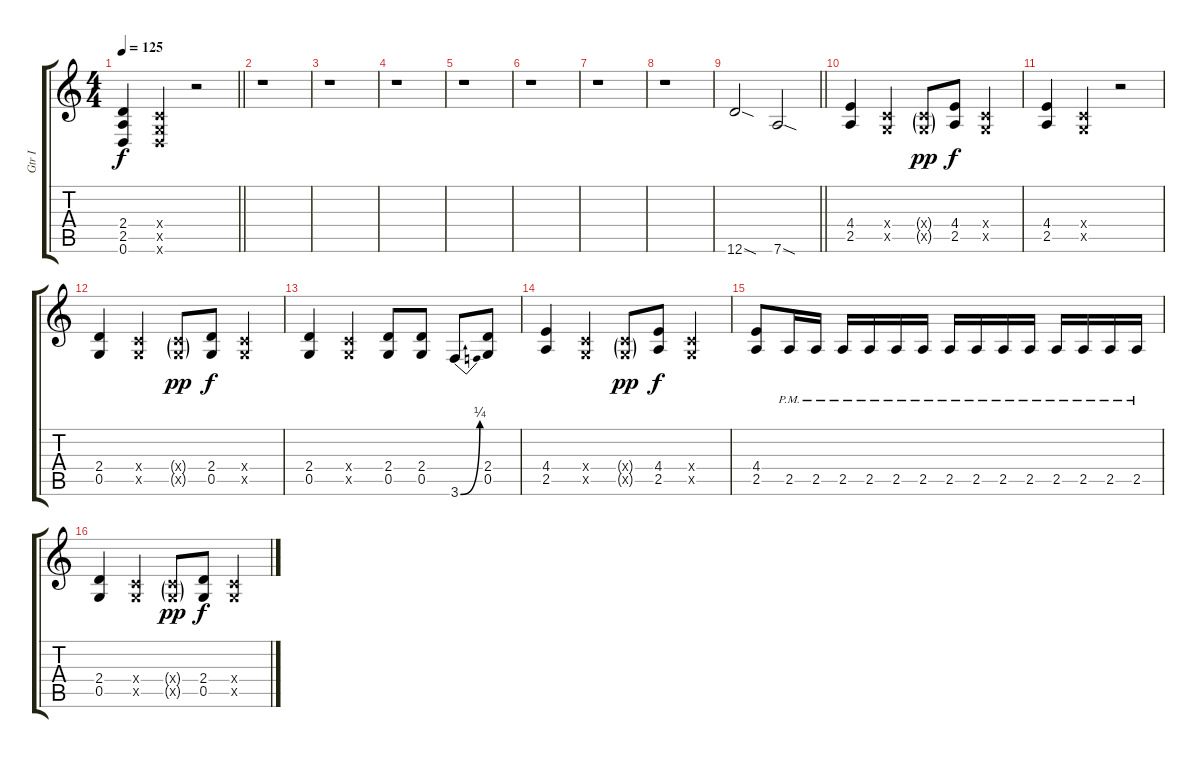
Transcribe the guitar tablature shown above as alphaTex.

\track ("Gtr I" "Gtr I") {instrument distortionguitar}
\staff {score tabs}
\tuning (D4 A3 F3 C3 G2 D2) {hide}
\ts (4 4)
\tempo 125
\clef g2
\barLineRight lightlight
\ks c
(2.4 2.5 0.6).4{dy f} (0.4{x} 0.5{x} 0.6{x}).4 r.2 |
r.1 |
r.1 |
r.1 |
r.1 |
r.1 |
r.1 |
r.1 |
\barLineRight lightlight
12.6{sod}.2 7.6{sod}.2 |
(4.4 2.5).4 (0.4{x} 0.5{x}).4 (0.4{g x} 0.5{g x}).8{dy pp} (4.4 2.5).8{dy f} (0.4{x} 0.5{x}).4 |
(4.4 2.5).4 (0.4{x} 0.5{x}).4 r.2 |
(2.4 0.5).4 (0.4{x} 0.5{x}).4 (0.4{g x} 0.5{g x}).8{dy pp} (2.4 0.5).8{dy f} (0.4{x} 0.5{x}).4 |
(2.4 0.5).4 (0.4{x} 0.5{x}).4 (2.4 0.5).8 (2.4 0.5).8 3.6{be (bend 0 0 60 1)}.8 (2.4 0.5).8 |
(4.4 2.5).4 (0.4{x} 0.5{x}).4 (0.4{g x} 0.5{g x}).8{dy pp} (4.4 2.5).8{dy f} (0.4{x} 0.5{x}).4 |
(4.4 2.5).8 2.5{pm}.16 2.5{pm}.16 2.5{pm}.16 2.5{pm}.16 2.5{pm}.16 2.5{pm}.16 2.5{pm}.16 2.5{pm}.16 2.5{pm}.16 2.5{pm}.16 2.5{pm}.16 2.5{pm}.16 2.5{pm}.16 2.5{pm}.16 |
(2.4 0.5).4 (0.4{x} 0.5{x}).4 (0.4{g x} 0.5{g x}).8{dy pp} (2.4 0.5).8{dy f} (0.4{x} 0.5{x}).4
